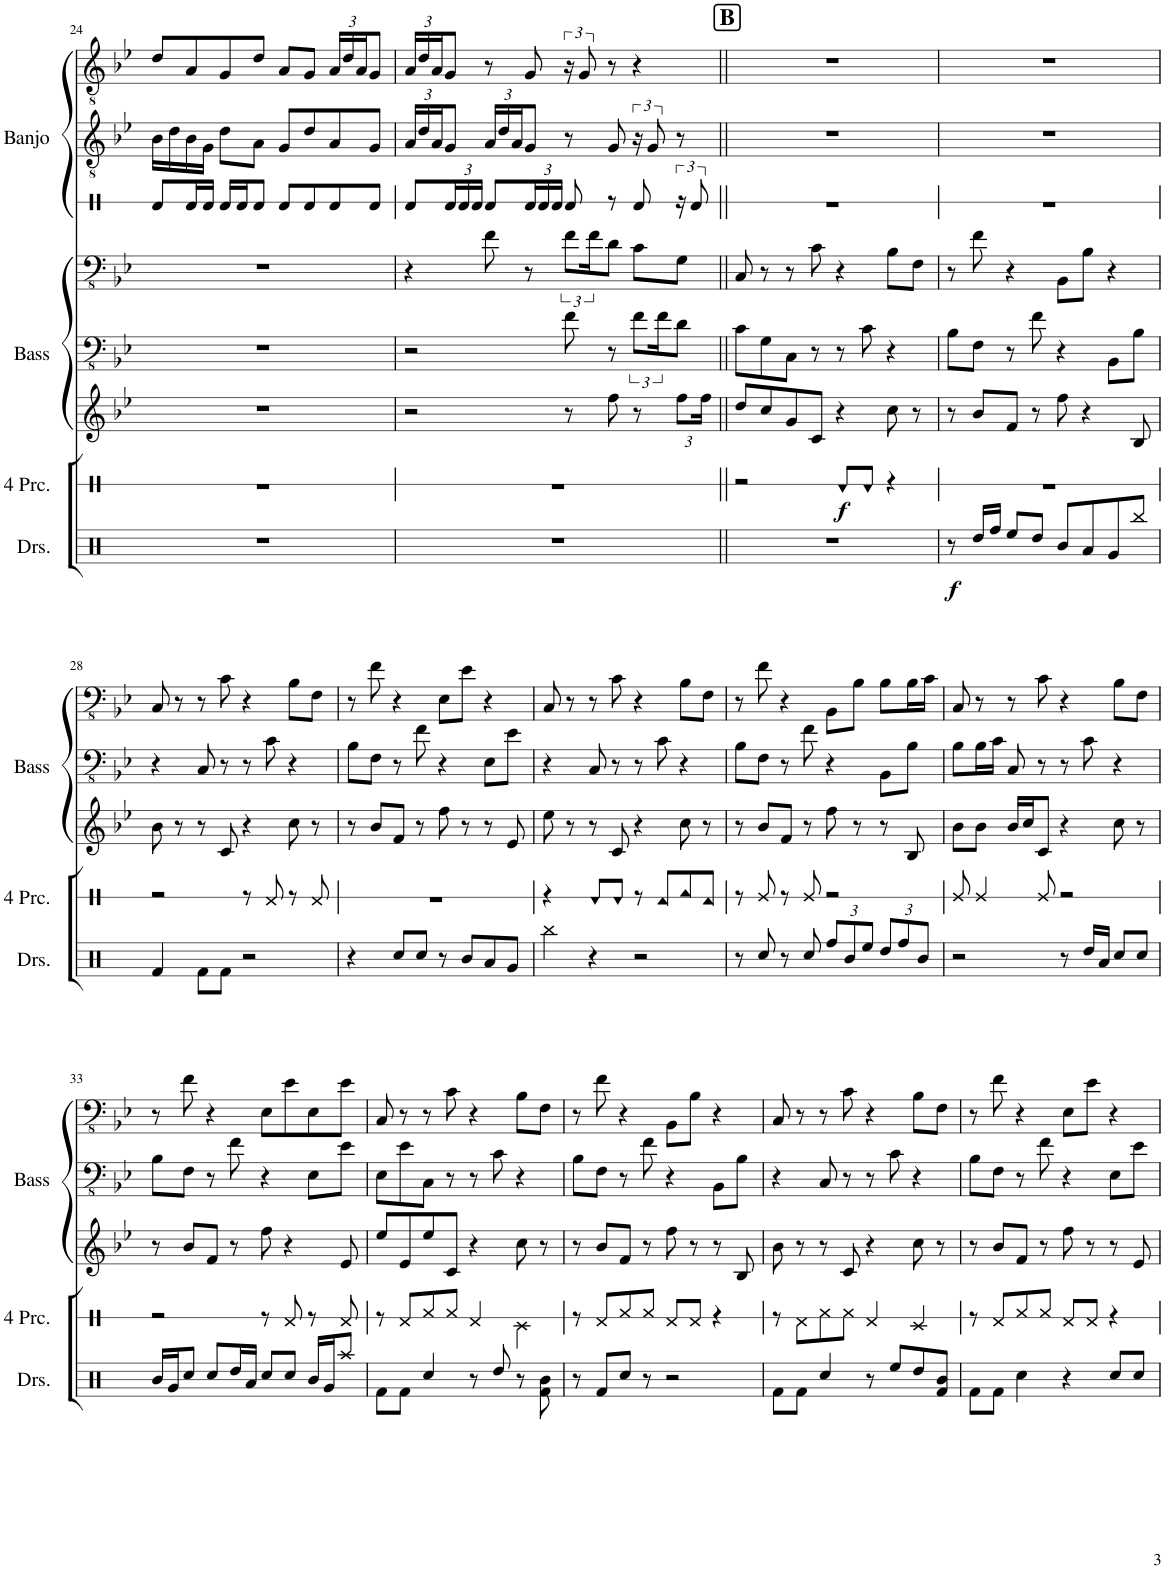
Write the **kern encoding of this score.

**kern	**kern	**kern	**kern	**kern
*part5	*part4	*part3	*part2	*part1
*staff5	*staff4	*staff3	*staff2	*staff1
*I"Pitched Bongos	*I"Guitar 2	*I"Guitar 1	*I"Banjo 2	*I"Banjo 1
*	*	*	*I'Banjo	*
!!LO:PB:g=z
*clefG2	*clefFv4	*clefFv4	*clefGv2	*clefGv2
*k[b-e-]	*k[b-e-]	*k[b-e-]	*k[b-e-]	*k[b-e-]
*M4/4	*M4/4	*M4/4	*M4/4	*M4/4
=24	=24	=24	=24	=24
1r	1r	1r	16B-\LL	8d/L
.	.	.	16d\	.
.	.	.	16B-\	8A/
.	.	.	16G\JJ	.
.	.	.	8d\L	8G/
.	.	.	8A\J	8d/J
.	.	.	8G/L	8A/L
.	.	.	8d/	8G/J
*	*	*	*	*Xbrackettup
.	.	.	8A/	24A/LL
.	.	.	.	24d/
.	.	.	.	24A/J
.	.	.	8G/J	8G/J
=25	=25	=25	=25	=25
*	*	*	*Xbrackettup	*
2r	2r	4r	24A/LL	24A/LL
.	.	.	24d/	24d/
.	.	.	24A/J	24A/J
.	.	.	8G/J	8G/J
.	.	8F\	24A/LL	8r
.	.	.	24d/	.
.	.	.	24A/J	.
.	.	8r	8G/J	8G/
*	*	*	*	*brackettup
8r	8F\	12F\L	8r	24r
.	.	.	.	12G/
.	.	24F\K	.	.
8ff\	8r	8D\J	8G/	8r
*	*	*	*brackettup	*
8r	12F\L	8C\L	24r	4r
.	.	.	12G/	.
.	24F\K	.	.	.
*Xbrackettup	*	*	*	*
12ff\L	8D\J	8GG\J	8r	.
24ff\Jk	.	.	.	.
!!LO:REH:place=s1:a:B:cj:fs=14:t=B
=26||	=26||	=26||	=26||	=26||
8dd/L	8C\L	8CC/	1r	1r
8cc/	8GG\	8r	.	.
8g/	8CC\J	8r	.	.
8c/J	8r	8C\	.	.
4r	8r	4r	.	.
.	8C\	.	.	.
8cc\	4r	8BB-\L	.	.
8r	.	8FF\J	.	.
=27	=27	=27	=27	=27
8r	8BB-\L	8r	1r	1r
8b-/L	8FF\J	8F\	.	.
8f/J	8r	4r	.	.
8r	8F\	.	.	.
8ff\	4r	8BBB-\L	.	.
4r	.	8BB-\J	.	.
.	8BBB-\L	4r	.	.
8B-/	8BB-\J	.	.	.
!!LO:LB:g=z
=28	=28	=28	=28	=28
8b-\	4r	8CC/	1r	1r
8r	.	8r	.	.
8r	8CC/	8r	.	.
8c/	8r	8C\	.	.
4r	8r	4r	.	.
.	8C\	.	.	.
8cc\	4r	8BB-\L	.	.
8r	.	8FF\J	.	.
=29	=29	=29	=29	=29
8r	8BB-\L	8r	1r	1r
8b-/L	8FF\J	8F\	.	.
8f/J	8r	4r	.	.
8r	8F\	.	.	.
8ff\	4r	8EE-\L	.	.
8r	.	8E-\J	.	.
8r	8EE-\L	4r	.	.
8e-/	8E-\J	.	.	.
=30	=30	=30	=30	=30
8ee-\	4r	8CC/	1r	1r
8r	.	8r	.	.
8r	8CC/	8r	.	.
8c/	8r	8C\	.	.
4r	8r	4r	.	.
.	8C\	.	.	.
8cc\	4r	8BB-\L	.	.
8r	.	8FF\J	.	.
=31	=31	=31	=31	=31
8r	8BB-\L	8r	1r	1r
8b-/L	8FF\J	8F\	.	.
8f/J	8r	4r	.	.
8r	8F\	.	.	.
8ff\	4r	8BBB-\L	.	.
8r	.	8BB-\J	.	.
8r	8BBB-\L	8BB-\L	.	.
8B-/	8BB-\J	16BB-\L	.	.
.	.	16C\JJ	.	.
=32	=32	=32	=32	=32
8b-\L	8BB-\L	8CC/	1r	1r
8b-\J	16BB-\L	8r	.	.
.	16C\JJ	.	.	.
16b-/LL	8CC/	8r	.	.
16cc/J	.	.	.	.
8c/J	8r	8C\	.	.
4r	8r	4r	.	.
.	8C\	.	.	.
8cc\	4r	8BB-\L	.	.
8r	.	8FF\J	.	.
!!LO:LB:g=z
=33	=33	=33	=33	=33
8r	8BB-\L	8r	1r	1r
8b-/L	8FF\J	8F\	.	.
8f/J	8r	4r	.	.
8r	8F\	.	.	.
8ff\	4r	8EE-\L	.	.
4r	.	8E-\	.	.
.	8EE-\L	8EE-\	.	.
8e-/	8E-\J	8E-\J	.	.
=34	=34	=34	=34	=34
8ee-/L	8EE-\L	8CC/	1r	1r
8e-/	8E-\	8r	.	.
8ee-/	8CC\J	8r	.	.
8c/J	8r	8C\	.	.
4r	8r	4r	.	.
.	8C\	.	.	.
8cc\	4r	8BB-\L	.	.
8r	.	8FF\J	.	.
=35	=35	=35	=35	=35
8r	8BB-\L	8r	1r	1r
8b-/L	8FF\J	8F\	.	.
8f/J	8r	4r	.	.
8r	8F\	.	.	.
8ff\	4r	8BBB-\L	.	.
8r	.	8BB-\J	.	.
8r	8BBB-\L	4r	.	.
8B-/	8BB-\J	.	.	.
=36	=36	=36	=36	=36
8b-\	4r	8CC/	1r	1r
8r	.	8r	.	.
8r	8CC/	8r	.	.
8c/	8r	8C\	.	.
4r	8r	4r	.	.
.	8C\	.	.	.
8cc\	4r	8BB-\L	.	.
8r	.	8FF\J	.	.
=37	=37	=37	=37	=37
8r	8BB-\L	8r	1r	1r
8b-/L	8FF\J	8F\	.	.
8f/J	8r	4r	.	.
8r	8F\	.	.	.
8ff\	4r	8EE-\L	.	.
8r	.	8E-\J	.	.
8r	8EE-\L	4r	.	.
8e-/	8E-\J	.	.	.
=	=	=	=	=
*-	*-	*-	*-	*-
